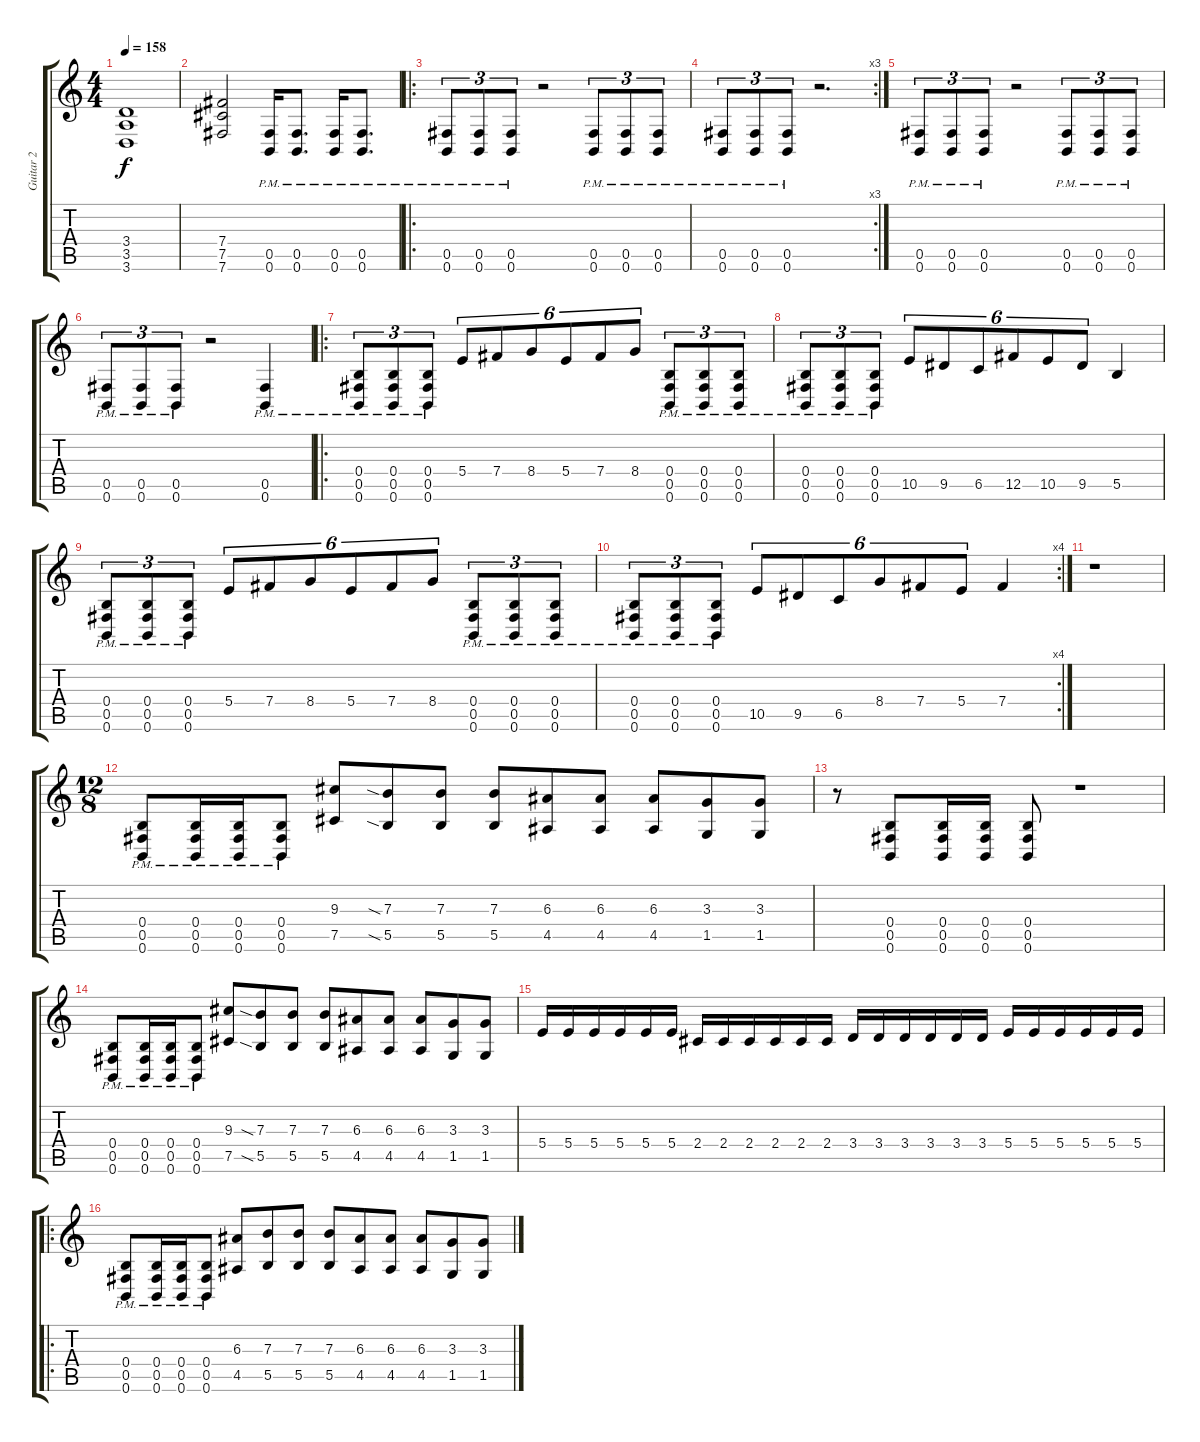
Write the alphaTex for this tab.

\track ("Guitar 2" "Guitar 2") {instrument distortionguitar}
\staff {score tabs}
\tuning (Db4 Ab3 E3 B2 Gb2 B1) {hide}
\ts (4 4)
\tempo 158
\clef g2
\ks c
(3.4 3.5 3.6).1{dy f} |
(7.4 7.5 7.6).2 (0.5{pm} 0.6{pm}).16 (0.5{pm} 0.6{pm}).8{d} (0.5{pm} 0.6{pm}).16 (0.5{pm} 0.6{pm}).8{d} |
\ro
(0.5{pm} 0.6{pm}).8{tu (3 2)} (0.5{pm} 0.6{pm}).8{tu (3 2)} (0.5{pm} 0.6{pm}).8{tu (3 2)} r.2 (0.5{pm} 0.6{pm}).8{tu (3 2)} (0.5{pm} 0.6{pm}).8{tu (3 2)} (0.5{pm} 0.6{pm}).8{tu (3 2)} |
\rc 3
(0.5{pm} 0.6{pm}).8{tu (3 2)} (0.5{pm} 0.6{pm}).8{tu (3 2)} (0.5{pm} 0.6{pm}).8{tu (3 2)} r.2{d} |
(0.5{pm} 0.6{pm}).8{tu (3 2)} (0.5{pm} 0.6{pm}).8{tu (3 2)} (0.5{pm} 0.6{pm}).8{tu (3 2)} r.2 (0.5{pm} 0.6{pm}).8{tu (3 2)} (0.5{pm} 0.6{pm}).8{tu (3 2)} (0.5{pm} 0.6{pm}).8{tu (3 2)} |
(0.5{pm} 0.6{pm}).8{tu (3 2)} (0.5{pm} 0.6{pm}).8{tu (3 2)} (0.5{pm} 0.6{pm}).8{tu (3 2)} r.2 (0.5{pm} 0.6{pm}).4 |
\ro
(0.4{pm} 0.5{pm} 0.6{pm}).8{tu (3 2)} (0.4{pm} 0.5{pm} 0.6{pm}).8{tu (3 2)} (0.4{pm} 0.5{pm} 0.6{pm}).8{tu (3 2)} 5.4.8{tu (6 4)} 7.4.8{tu (6 4)} 8.4.8{tu (6 4)} 5.4.8{tu (6 4)} 7.4.8{tu (6 4)} 8.4.8{tu (6 4)} (0.4{pm} 0.5{pm} 0.6{pm}).8{tu (3 2)} (0.4{pm} 0.5{pm} 0.6{pm}).8{tu (3 2)} (0.4{pm} 0.5{pm} 0.6{pm}).8{tu (3 2)} |
(0.4{pm} 0.5{pm} 0.6{pm}).8{tu (3 2)} (0.4{pm} 0.5{pm} 0.6{pm}).8{tu (3 2)} (0.4{pm} 0.5{pm} 0.6{pm}).8{tu (3 2)} 10.5.8{tu (6 4)} 9.5.8{tu (6 4)} 6.5.8{tu (6 4)} 12.5.8{tu (6 4)} 10.5.8{tu (6 4)} 9.5.8{tu (6 4)} 5.5.4 |
(0.4{pm} 0.5{pm} 0.6{pm}).8{tu (3 2)} (0.4{pm} 0.5{pm} 0.6{pm}).8{tu (3 2)} (0.4{pm} 0.5{pm} 0.6{pm}).8{tu (3 2)} 5.4.8{tu (6 4)} 7.4.8{tu (6 4)} 8.4.8{tu (6 4)} 5.4.8{tu (6 4)} 7.4.8{tu (6 4)} 8.4.8{tu (6 4)} (0.4{pm} 0.5{pm} 0.6{pm}).8{tu (3 2)} (0.4{pm} 0.5{pm} 0.6{pm}).8{tu (3 2)} (0.4{pm} 0.5{pm} 0.6{pm}).8{tu (3 2)} |
\rc 4
(0.4{pm} 0.5{pm} 0.6{pm}).8{tu (3 2)} (0.4{pm} 0.5{pm} 0.6{pm}).8{tu (3 2)} (0.4{pm} 0.5{pm} 0.6{pm}).8{tu (3 2)} 10.5.8{tu (6 4)} 9.5.8{tu (6 4)} 6.5.8{tu (6 4)} 8.4.8{tu (6 4)} 7.4.8{tu (6 4)} 5.4.8{tu (6 4)} 7.4.4 |
r.1 |
\ts (12 8)
(0.4{pm} 0.5{pm} 0.6{pm}).8 (0.4{pm} 0.5{pm} 0.6{pm}).16 (0.4{pm} 0.5{pm} 0.6{pm}).16 (0.4{pm} 0.5{pm} 0.6{pm}).8 (9.3 7.5).8 (7.3{sia} 5.5{sia}).8 (7.3 5.5).8 (7.3 5.5).8 (6.3 4.5).8 (6.3 4.5).8 (6.3 4.5).8 (3.3 1.5).8 (3.3 1.5).8 |
r.8 (0.4 0.5 0.6).8 (0.4 0.5 0.6).16 (0.4 0.5 0.6).16 (0.4 0.5 0.6).8 r.1 |
(0.4{pm} 0.5{pm} 0.6{pm}).8 (0.4{pm} 0.5{pm} 0.6{pm}).16 (0.4{pm} 0.5{pm} 0.6{pm}).16 (0.4{pm} 0.5{pm} 0.6{pm}).8 (9.3 7.5).8 (7.3{sia} 5.5{sia}).8 (7.3 5.5).8 (7.3 5.5).8 (6.3 4.5).8 (6.3 4.5).8 (6.3 4.5).8 (3.3 1.5).8 (3.3 1.5).8 |
5.4.16 5.4.16 5.4.16 5.4.16 5.4.16 5.4.16 2.4.16 2.4.16 2.4.16 2.4.16 2.4.16 2.4.16 3.4.16 3.4.16 3.4.16 3.4.16 3.4.16 3.4.16 5.4.16 5.4.16 5.4.16 5.4.16 5.4.16 5.4.16 |
\ro
(0.4{pm} 0.5{pm} 0.6{pm}).8 (0.4{pm} 0.5{pm} 0.6{pm}).16 (0.4{pm} 0.5{pm} 0.6{pm}).16 (0.4{pm} 0.5{pm} 0.6{pm}).8 (6.3 4.5).8 (7.3 5.5).8 (7.3 5.5).8 (7.3 5.5).8 (6.3 4.5).8 (6.3 4.5).8 (6.3 4.5).8 (3.3 1.5).8 (3.3 1.5).8
